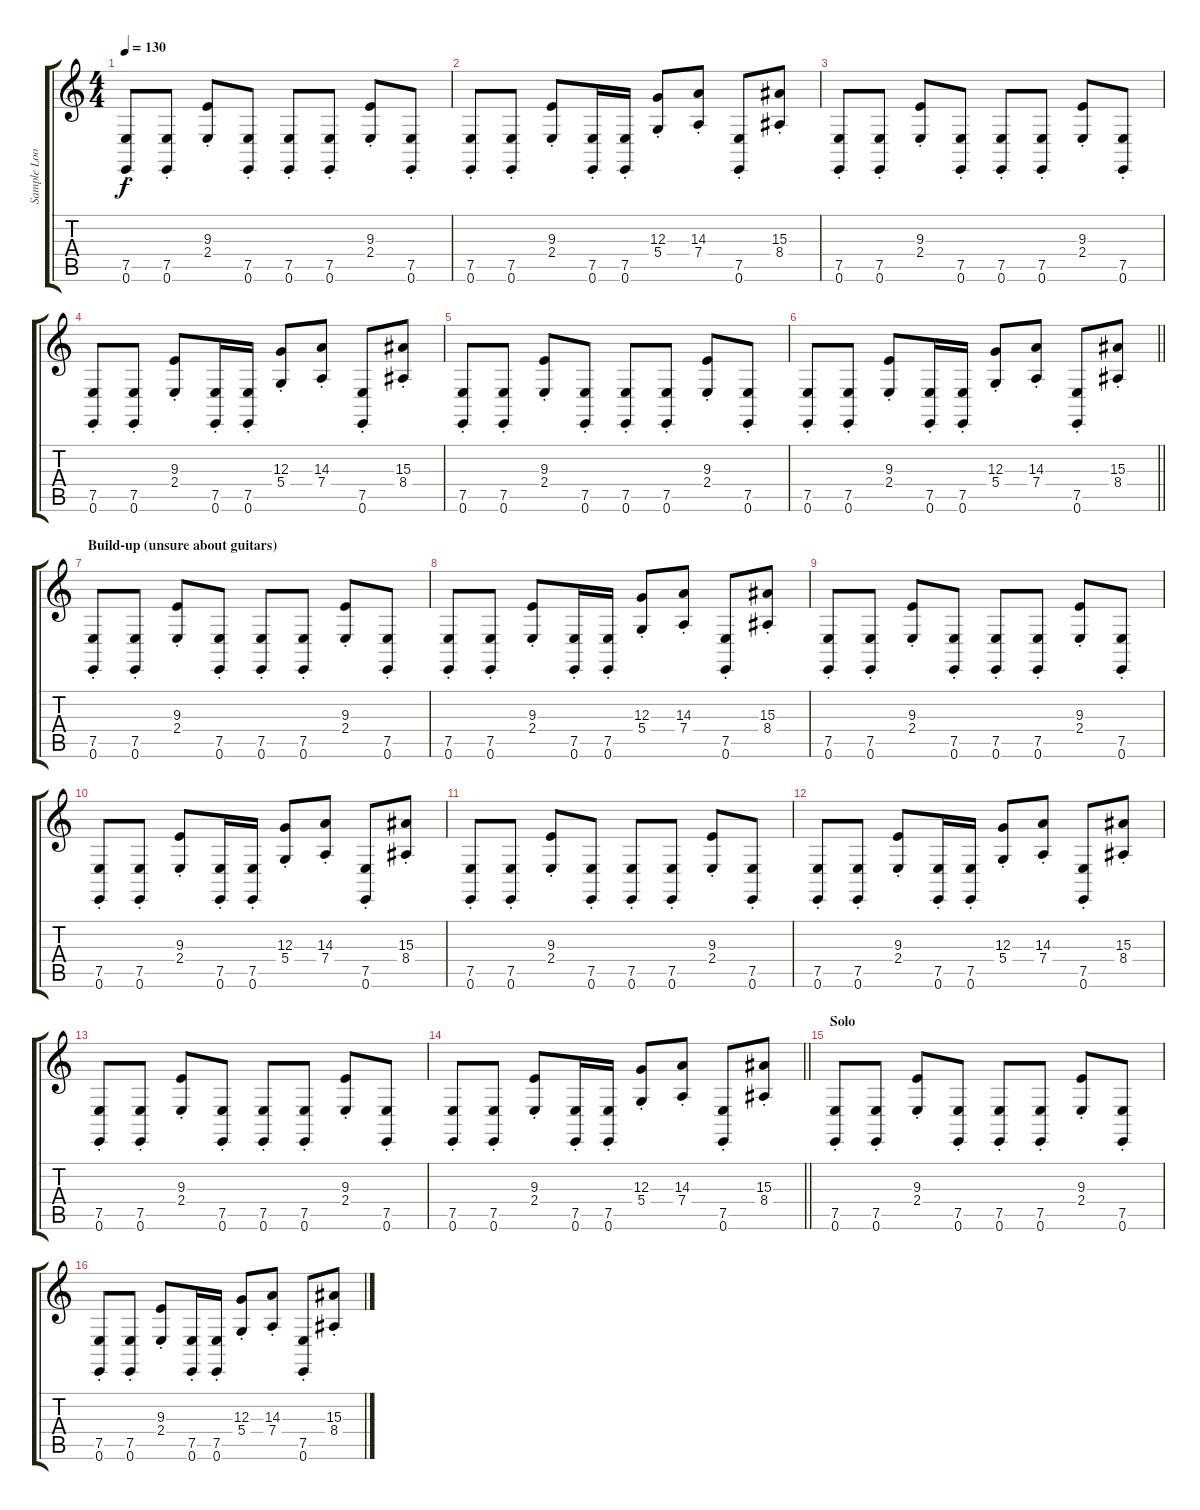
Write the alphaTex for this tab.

\track ("Sample Loop" "Sample Loo") {instrument shamisen}
\staff {score tabs}
\tuning (E4 B3 G3 D3 A2 E2) {hide}
\ts (4 4)
\tempo 130
\clef g2
\ks c
(7.5{st} 0.6).8{dy f} (7.5{st} 0.6).8 (9.3{st} 2.4).8 (7.5{st} 0.6).8 (7.5{st} 0.6).8 (7.5{st} 0.6).8 (9.3{st} 2.4).8 (7.5{st} 0.6).8 |
(7.5{st} 0.6).8 (7.5{st} 0.6).8 (9.3{st} 2.4).8 (7.5{st} 0.6).16 (7.5{st} 0.6).16 (12.3{st} 5.4).8 (14.3{st} 7.4).8 (7.5{st} 0.6).8 (15.3{st} 8.4).8 |
(7.5{st} 0.6).8 (7.5{st} 0.6).8 (9.3{st} 2.4).8 (7.5{st} 0.6).8 (7.5{st} 0.6).8 (7.5{st} 0.6).8 (9.3{st} 2.4).8 (7.5{st} 0.6).8 |
(7.5{st} 0.6).8 (7.5{st} 0.6).8 (9.3{st} 2.4).8 (7.5{st} 0.6).16 (7.5{st} 0.6).16 (12.3{st} 5.4).8 (14.3{st} 7.4).8 (7.5{st} 0.6).8 (15.3{st} 8.4).8 |
(7.5{st} 0.6).8 (7.5{st} 0.6).8 (9.3{st} 2.4).8 (7.5{st} 0.6).8 (7.5{st} 0.6).8 (7.5{st} 0.6).8 (9.3{st} 2.4).8 (7.5{st} 0.6).8 |
\barLineRight lightlight
(7.5{st} 0.6).8 (7.5{st} 0.6).8 (9.3{st} 2.4).8 (7.5{st} 0.6).16 (7.5{st} 0.6).16 (12.3{st} 5.4).8 (14.3{st} 7.4).8 (7.5{st} 0.6).8 (15.3{st} 8.4).8 |
\section ("" "Build-up (unsure about guitars)")
(7.5{st} 0.6).8 (7.5{st} 0.6).8 (9.3{st} 2.4).8 (7.5{st} 0.6).8 (7.5{st} 0.6).8 (7.5{st} 0.6).8 (9.3{st} 2.4).8 (7.5{st} 0.6).8 |
(7.5{st} 0.6).8 (7.5{st} 0.6).8 (9.3{st} 2.4).8 (7.5{st} 0.6).16 (7.5{st} 0.6).16 (12.3{st} 5.4).8 (14.3{st} 7.4).8 (7.5{st} 0.6).8 (15.3{st} 8.4).8 |
(7.5{st} 0.6).8 (7.5{st} 0.6).8 (9.3{st} 2.4).8 (7.5{st} 0.6).8 (7.5{st} 0.6).8 (7.5{st} 0.6).8 (9.3{st} 2.4).8 (7.5{st} 0.6).8 |
(7.5{st} 0.6).8 (7.5{st} 0.6).8 (9.3{st} 2.4).8 (7.5{st} 0.6).16 (7.5{st} 0.6).16 (12.3{st} 5.4).8 (14.3{st} 7.4).8 (7.5{st} 0.6).8 (15.3{st} 8.4).8 |
(7.5{st} 0.6).8 (7.5{st} 0.6).8 (9.3{st} 2.4).8 (7.5{st} 0.6).8 (7.5{st} 0.6).8 (7.5{st} 0.6).8 (9.3{st} 2.4).8 (7.5{st} 0.6).8 |
(7.5{st} 0.6).8 (7.5{st} 0.6).8 (9.3{st} 2.4).8 (7.5{st} 0.6).16 (7.5{st} 0.6).16 (12.3{st} 5.4).8 (14.3{st} 7.4).8 (7.5{st} 0.6).8 (15.3{st} 8.4).8 |
(7.5{st} 0.6).8 (7.5{st} 0.6).8 (9.3{st} 2.4).8 (7.5{st} 0.6).8 (7.5{st} 0.6).8 (7.5{st} 0.6).8 (9.3{st} 2.4).8 (7.5{st} 0.6).8 |
\barLineRight lightlight
(7.5{st} 0.6).8 (7.5{st} 0.6).8 (9.3{st} 2.4).8 (7.5{st} 0.6).16 (7.5{st} 0.6).16 (12.3{st} 5.4).8 (14.3{st} 7.4).8 (7.5{st} 0.6).8 (15.3{st} 8.4).8 |
\section ("" "Solo")
(7.5{st} 0.6).8 (7.5{st} 0.6).8 (9.3{st} 2.4).8 (7.5{st} 0.6).8 (7.5{st} 0.6).8 (7.5{st} 0.6).8 (9.3{st} 2.4).8 (7.5{st} 0.6).8 |
(7.5{st} 0.6).8 (7.5{st} 0.6).8 (9.3{st} 2.4).8 (7.5{st} 0.6).16 (7.5{st} 0.6).16 (12.3{st} 5.4).8 (14.3{st} 7.4).8 (7.5{st} 0.6).8 (15.3{st} 8.4).8
